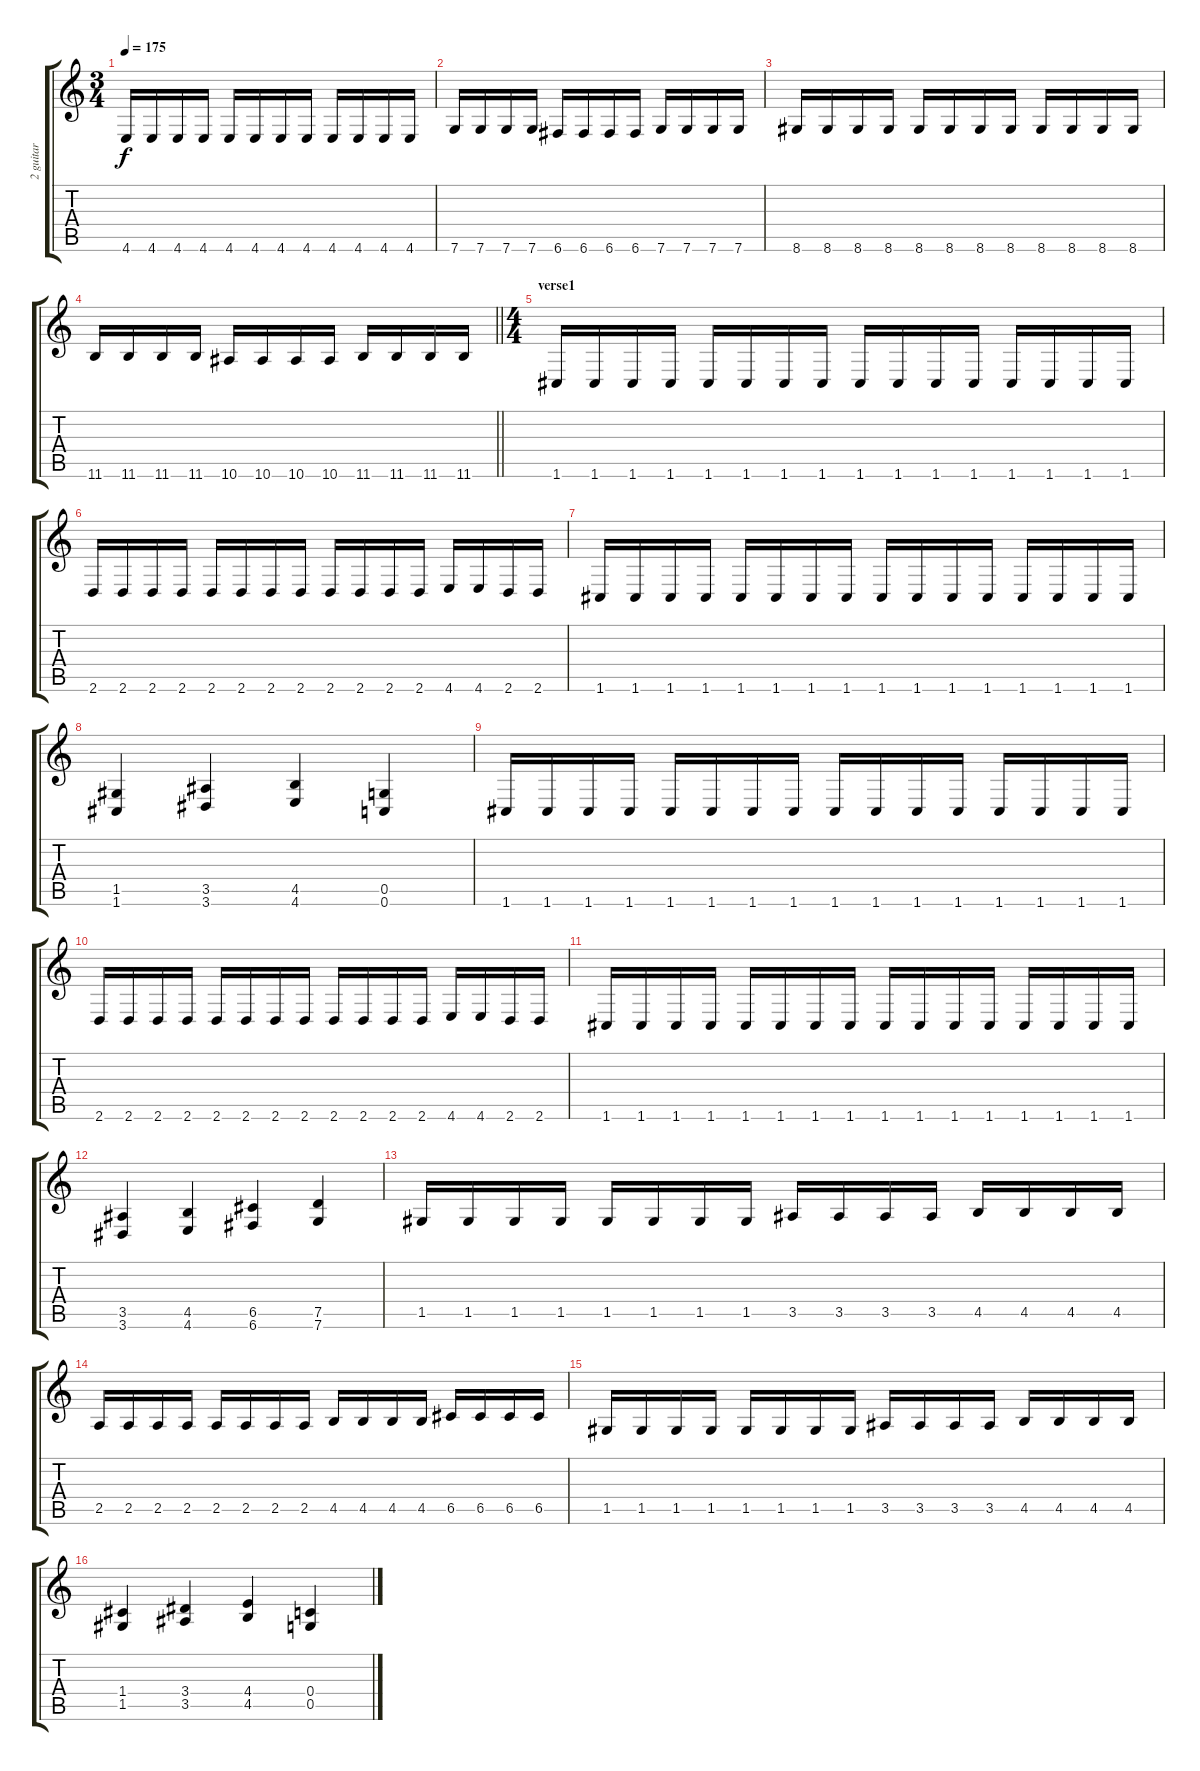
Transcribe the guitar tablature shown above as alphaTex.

\track ("2 guitar" "2 guitar") {instrument distortionguitar}
\staff {score tabs}
\tuning (D4 A3 F3 C3 G2 C2) {hide}
\ts (3 4)
\tempo 175
\clef g2
\ks c
4.6.16{dy f} 4.6.16 4.6.16 4.6.16 4.6.16 4.6.16 4.6.16 4.6.16 4.6.16 4.6.16 4.6.16 4.6.16 |
7.6.16 7.6.16 7.6.16 7.6.16 6.6.16 6.6.16 6.6.16 6.6.16 7.6.16 7.6.16 7.6.16 7.6.16 |
8.6.16 8.6.16 8.6.16 8.6.16 8.6.16 8.6.16 8.6.16 8.6.16 8.6.16 8.6.16 8.6.16 8.6.16 |
\barLineRight lightlight
11.6.16 11.6.16 11.6.16 11.6.16 10.6.16 10.6.16 10.6.16 10.6.16 11.6.16 11.6.16 11.6.16 11.6.16 |
\ts (4 4)
\section ("" "verse1")
1.6.16 1.6.16 1.6.16 1.6.16 1.6.16 1.6.16 1.6.16 1.6.16 1.6.16 1.6.16 1.6.16 1.6.16 1.6.16 1.6.16 1.6.16 1.6.16 |
2.6.16 2.6.16 2.6.16 2.6.16 2.6.16 2.6.16 2.6.16 2.6.16 2.6.16 2.6.16 2.6.16 2.6.16 4.6.16 4.6.16 2.6.16 2.6.16 |
1.6.16 1.6.16 1.6.16 1.6.16 1.6.16 1.6.16 1.6.16 1.6.16 1.6.16 1.6.16 1.6.16 1.6.16 1.6.16 1.6.16 1.6.16 1.6.16 |
(1.5 1.6).4 (3.5 3.6).4 (4.5 4.6).4 (0.5 0.6).4 |
1.6.16 1.6.16 1.6.16 1.6.16 1.6.16 1.6.16 1.6.16 1.6.16 1.6.16 1.6.16 1.6.16 1.6.16 1.6.16 1.6.16 1.6.16 1.6.16 |
2.6.16 2.6.16 2.6.16 2.6.16 2.6.16 2.6.16 2.6.16 2.6.16 2.6.16 2.6.16 2.6.16 2.6.16 4.6.16 4.6.16 2.6.16 2.6.16 |
1.6.16 1.6.16 1.6.16 1.6.16 1.6.16 1.6.16 1.6.16 1.6.16 1.6.16 1.6.16 1.6.16 1.6.16 1.6.16 1.6.16 1.6.16 1.6.16 |
(3.5 3.6).4 (4.5 4.6).4 (6.5 6.6).4 (7.5 7.6).4 |
1.5.16 1.5.16 1.5.16 1.5.16 1.5.16 1.5.16 1.5.16 1.5.16 3.5.16 3.5.16 3.5.16 3.5.16 4.5.16 4.5.16 4.5.16 4.5.16 |
2.5.16 2.5.16 2.5.16 2.5.16 2.5.16 2.5.16 2.5.16 2.5.16 4.5.16 4.5.16 4.5.16 4.5.16 6.5.16 6.5.16 6.5.16 6.5.16 |
1.5.16 1.5.16 1.5.16 1.5.16 1.5.16 1.5.16 1.5.16 1.5.16 3.5.16 3.5.16 3.5.16 3.5.16 4.5.16 4.5.16 4.5.16 4.5.16 |
(1.4 1.5).4 (3.4 3.5).4 (4.4 4.5).4 (0.4 0.5).4
